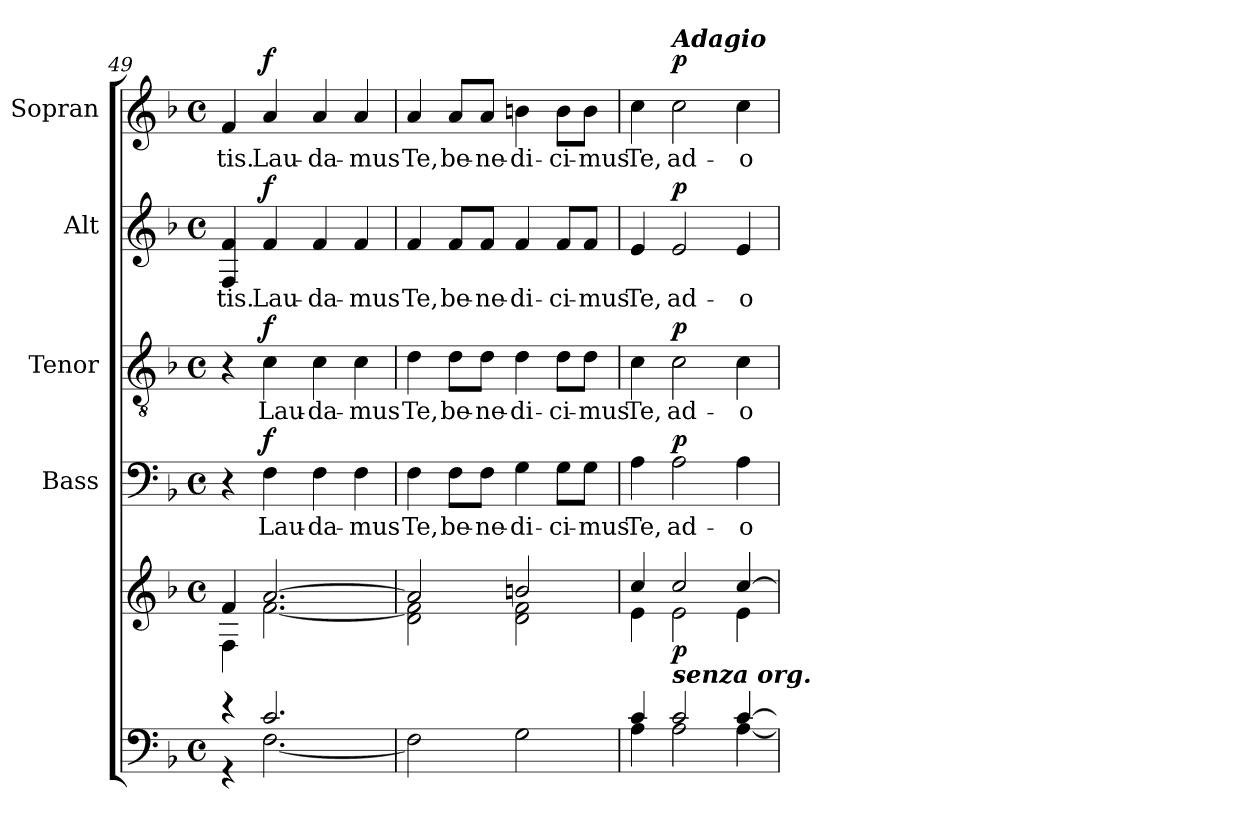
**kern	**kern	**dynam	**kern	**text	**dynam	**kern	**text	**dynam	**kern	**text	**dynam	**kern	**text	**dynam
*part5	*part5	*part5	*part4	*part4	*part4	*part3	*part3	*part3	*part2	*part2	*part2	*part1	*part1	*part1
*staff6	*staff5	*staff5/6	*staff4	*staff4	*staff4	*staff3	*staff3	*staff3	*staff2	*staff2	*staff2	*staff1	*staff1	*staff1
*	*	*	*I"Bass	*	*	*I"Tenor	*	*	*I"Alt	*	*	*I"Sopran	*	*
*	*	*	*I'B.	*	*	*I'T.	*	*	*I'A.	*	*	*I'S.	*	*
*clefF4	*clefG2	*	*clefF4	*	*	*clefGv2	*	*	*clefG2	*	*	*clefG2	*	*
*k[b-]	*k[b-]	*	*k[b-]	*	*	*k[b-]	*	*	*k[b-]	*	*	*k[b-]	*	*
*F:	*F:	*	*F:	*	*	*F:	*	*	*F:	*	*	*F:	*	*
*M4/4	*M4/4	*	*M4/4	*	*	*M4/4	*	*	*M4/4	*	*	*M4/4	*	*
*met(c)	*met(c)	*	*met(c)	*	*	*met(c)	*	*	*met(c)	*	*	*met(c)	*	*
=49	=49	=49	=49	=49	=49	=49	=49	=49	=49	=49	=49	=49	=49	=49
*^	*^	*	*	*	*	*	*	*	*	*	*	*	*	*
!	!	!	!	!	!	!	!	!	!	!	!	!LO:LY:b	!	!	!LO:LY:b	!
4r	4r	4f/	4F\	.	4r	.	.	4r	.	.	4F/ 4f/	-tis.	.	4f/	-tis.	.
!	!	!	!	!	!	!LO:LY:b	!LO:DY:a	!	!LO:LY:b	!LO:DY:a	!	!LO:LY:b	!LO:DY:a	!	!LO:LY:b	!LO:DY:a
2.c/	[<2.F\	[>2.a/	[<2.f\	.	4F\	Lau-	f	4c\	Lau-	f	4f/	Lau-	f	4a/	Lau-	f
!	!	!	!	!	!	!LO:LY:b	!	!	!LO:LY:b	!	!	!LO:LY:b	!	!	!LO:LY:b	!
.	.	.	.	.	4F\	-da-	.	4c\	-da-	.	4f/	-da-	.	4a/	-da-	.
!	!	!	!	!	!	!LO:LY:b	!	!	!LO:LY:b	!	!	!LO:LY:b	!	!	!LO:LY:b	!
.	.	.	.	.	4F\	-mus	.	4c\	-mus	.	4f/	-mus	.	4a/	-mus	.
*v	*v	*	*	*	*	*	*	*	*	*	*	*	*	*	*	*
=50	=50	=50	=50	=50	=50	=50	=50	=50	=50	=50	=50	=50	=50	=50	=50
!	!	!	!	!	!LO:LY:b	!	!	!LO:LY:b	!	!	!LO:LY:b	!	!	!LO:LY:b	!
2F\]	2a/]	2d\ 2f\]	.	4F\	Te,	.	4d\	Te,	.	4f/	Te,	.	4a/	Te,	.
!	!	!	!	!	!LO:LY:b	!	!	!LO:LY:b	!	!	!LO:LY:b	!	!	!LO:LY:b	!
.	.	.	.	8F\L	be-	.	8d\L	be-	.	8f/L	be-	.	8a/L	be-	.
!	!	!	!	!	!LO:LY:b	!	!	!LO:LY:b	!	!	!LO:LY:b	!	!	!LO:LY:b	!
.	.	.	.	8F\J	-ne-	.	8d\J	-ne-	.	8f/J	-ne-	.	8a/J	-ne-	.
!	!	!	!	!	!LO:LY:b	!	!	!LO:LY:b	!	!	!LO:LY:b	!	!	!LO:LY:b	!
2G\	2bn/	2d\ 2f\	.	4G\	-di-	.	4d\	-di-	.	4f/	-di-	.	4bn\	-di-	.
!	!	!	!	!	!LO:LY:b	!	!	!LO:LY:b	!	!	!LO:LY:b	!	!	!LO:LY:b	!
.	.	.	.	8G\L	-ci-	.	8d\L	-ci-	.	8f/L	-ci-	.	8b\L	-ci-	.
!	!	!	!	!	!LO:LY:b	!	!	!LO:LY:b	!	!	!LO:LY:b	!	!	!LO:LY:b	!
.	.	.	.	8G\J	-mus	.	8d\J	-mus	.	8f/J	-mus	.	8b\J	-mus	.
=51	=51	=51	=51	=51	=51	=51	=51	=51	=51	=51	=51	=51	=51	=51	=51
*^	*	*	*	*	*	*	*	*	*	*	*	*	*	*	*
!	!	!	!	!	!	!LO:LY:b	!	!	!LO:LY:b	!	!	!LO:LY:b	!	!	!LO:LY:b	!
4c/	4A\	4cc/	4e\	.	4A\	Te,	.	4c\	Te,	.	4e/	Te,	.	4cc\	Te,	.
!	!	!	!	!	!	!	!	!	!	!	!	!	!	!LO:TX:a:Bi:t=Adagio	!	!
!	!	!LO:TX:b:Bi:t=senza org.	!	!	!	!	!	!	!	!	!	!	!	!	!	!
!	!	!	!	!LO:DY:b	!	!LO:LY:b	!LO:DY:a	!	!LO:LY:b	!LO:DY:a	!	!LO:LY:b	!LO:DY:a	!	!LO:LY:b	!LO:DY:b
2c/	2A\	2cc/	2e\	p	2A\	ad-	p	2c\	ad-	p	2e/	ad-	p	2cc\	ad-	p
!	!	!	!	!	!	!LO:LY:b	!	!	!LO:LY:b	!	!	!LO:LY:b	!	!	!LO:LY:b	!
[>4c/	[<4A\	[>4cc/	4e\	.	4A\	-o-	.	4c\	-o-	.	4e/	-o-	.	4cc\	-o-	.
*v	*v	*	*	*	*	*	*	*	*	*	*	*	*	*	*	*
*	*v	*v	*	*	*	*	*	*	*	*	*	*	*	*	*
=	=	=	=	=	=	=	=	=	=	=	=	=	=	=
*-	*-	*-	*-	*-	*-	*-	*-	*-	*-	*-	*-	*-	*-	*-
